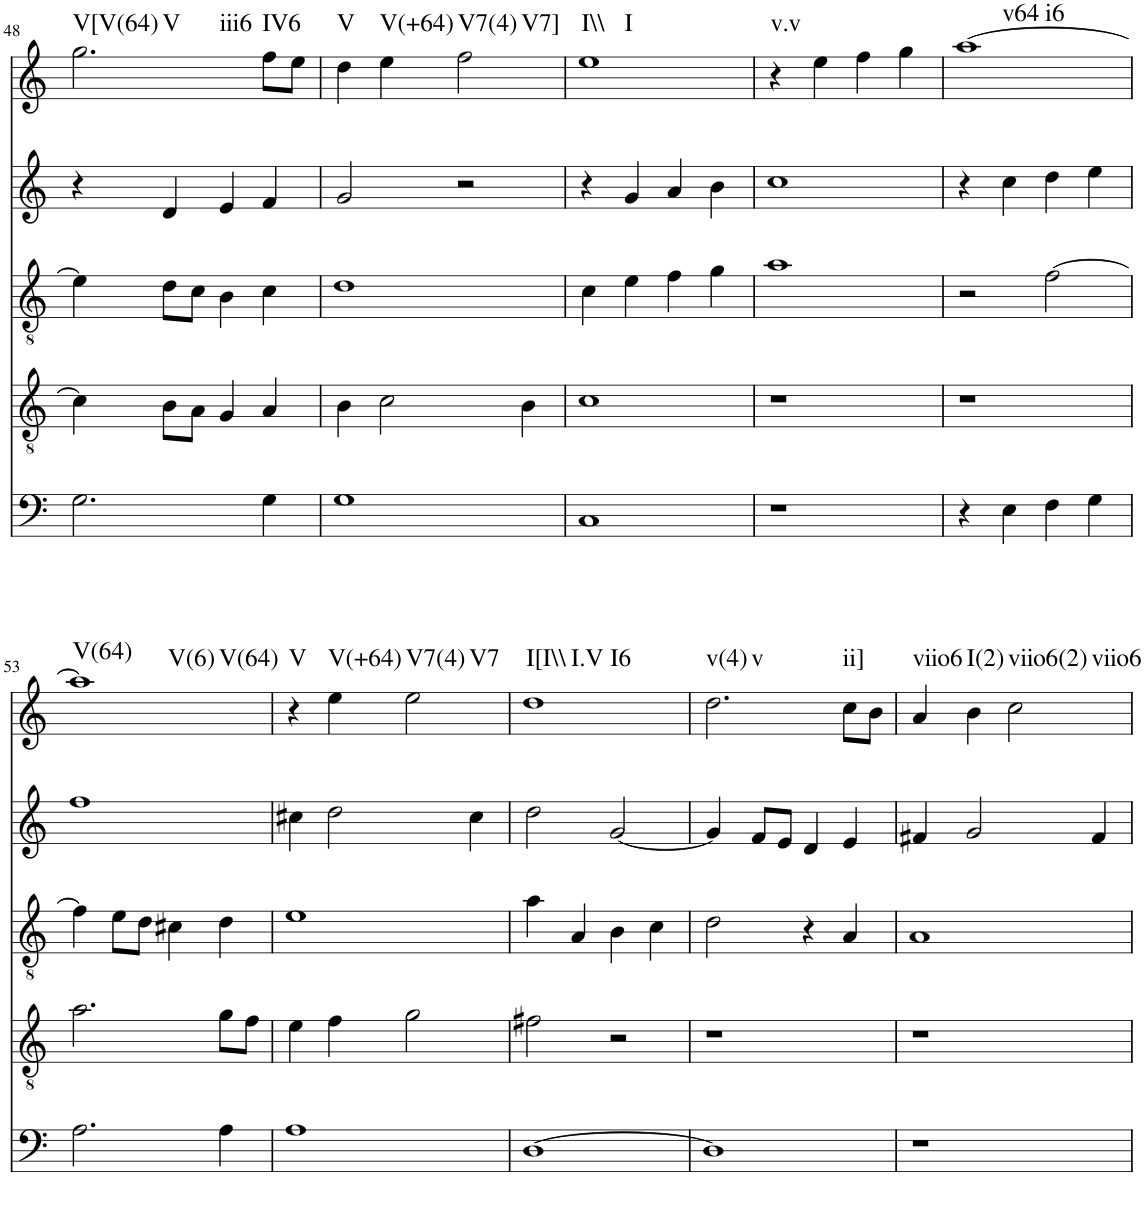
**kern	**kern	**kern	**kern	**kern	**harte
*part5	*part4	*part3	*part2	*part1	*part1
*staff5	*staff4	*staff3	*staff2	*staff1	*
*I"vox	*I"vox	*I"vox	*I"vox	*I"vox	*
!!LO:PB:g=z
*clefF4	*clefGv2	*clefGv2	*clefG2	*clefG2	*
*k[]	*k[]	*k[]	*k[]	*k[]	*
*M4/4	*M4/4	*M4/4	*M4/4	*M4/4	*
=48	=48	=48	=48	=48	=48
!	!	!	!	!	!LO:H:n=1:kt=V[V(64)
!	!	!	!	!	!LO:H:n=2:kt=V
!	!	!	!	!	!LO:H:n=3:kt=iii6
2.G\	4c\]	4e\]	4r	2.gg\	N N N
.	8B\L	8d\L	4d/	.	.
.	8A\J	8c\J	.	.	.
.	4G/	4B\	4e/	.	.
!	!	!	!	!	!LO:H:kt=IV6
4G\	4A/	4c\	4f/	8ff\L	N
.	.	.	.	8ee\J	.
=49	=49	=49	=49	=49	=49
!	!	!	!	!	!LO:H:kt=V
1G	4B\	1d	2g/	4dd\	N
!	!	!	!	!	!LO:H:kt=V(+64)
.	2c\	.	.	4ee\	N
!	!	!	!	!	!LO:H:n=1:kt=V7(4)
!	!	!	!	!	!LO:H:n=2:kt=V7]
.	.	.	2r	2ff\	N N
.	4B\	.	.	.	.
=50	=50	=50	=50	=50	=50
!	!	!	!	!	!LO:H:n=1:kt=I\\
!	!	!	!	!	!LO:H:n=2:kt=I
1C	1c	4c\	4r	1ee	N N
.	.	4e\	4g/	.	.
.	.	4f\	4a/	.	.
.	.	4g\	4b\	.	.
=51	=51	=51	=51	=51	=51
!	!	!	!	!	!LO:H:kt=v.v
1r	1r	1a	1cc	4r	N
.	.	.	.	4ee\	.
.	.	.	.	4ff\	.
.	.	.	.	4gg\	.
=52	=52	=52	=52	=52	=52
!	!	!	!	!	!LO:H:n=1:kt=v64
!	!	!	!	!	!LO:H:n=2:kt=i6
4r	1r	2r	4r	[1aa	N N
4E\	.	.	4cc\	.	.
4F\	.	[2f\	4dd\	.	.
4G\	.	.	4ee\	.	.
!!LO:LB:g=z
=53	=53	=53	=53	=53	=53
!	!	!	!	!	!LO:H:n=1:kt=V(64)
!	!	!	!	!	!LO:H:n=2:kt=V(6)
!	!	!	!	!	!LO:H:n=3:kt=V(64)
2.A\	2.a\	4f\]	1ff	1aa]	N N N
.	.	8e\L	.	.	.
.	.	8d\J	.	.	.
.	.	4c#X\	.	.	.
4A\	8g\L	4d\	.	.	.
.	8f\J	.	.	.	.
=54	=54	=54	=54	=54	=54
!	!	!	!	!	!LO:H:kt=V
1A	4e\	1e	4cc#X\	4r	N
!	!	!	!	!	!LO:H:kt=V(+64)
.	4f\	.	2dd\	4ee\	N
!	!	!	!	!	!LO:H:n=1:kt=V7(4)
!	!	!	!	!	!LO:H:n=2:kt=V7
.	2g\	.	.	2ee\	N N
.	.	.	4cc#\	.	.
=55	=55	=55	=55	=55	=55
!	!	!	!	!	!LO:H:n=1:kt=I[I\\
!	!	!	!	!	!LO:H:n=2:kt=I.V
!	!	!	!	!	!LO:H:n=3:kt=I6
[1D	2f#X\	4a\	2dd\	1dd	N N N
.	.	4A/	.	.	.
.	2r	4B\	[2g/	.	.
.	.	4c\	.	.	.
=56	=56	=56	=56	=56	=56
!	!	!	!	!	!LO:H:n=1:kt=v(4)
!	!	!	!	!	!LO:H:n=2:kt=v
1D]	1r	2d\	4g/]	2.dd\	N N
.	.	.	8f/L	.	.
.	.	.	8e/J	.	.
.	.	4r	4d/	.	.
!	!	!	!	!	!LO:H:kt=ii]
.	.	4A/	4e/	8cc\L	N
.	.	.	.	8b\J	.
=57	=57	=57	=57	=57	=57
!	!	!	!	!	!LO:H:kt=viio6
1r	1r	1A	4f#X/	4a/	N
!	!	!	!	!	!LO:H:kt=I(2)
.	.	.	2g/	4b\	N
!	!	!	!	!	!LO:H:n=1:kt=viio6(2)
!	!	!	!	!	!LO:H:n=2:kt=viio6
.	.	.	.	2cc\	N N
.	.	.	4f#/	.	.
=	=	=	=	=	=
*-	*-	*-	*-	*-	*-
